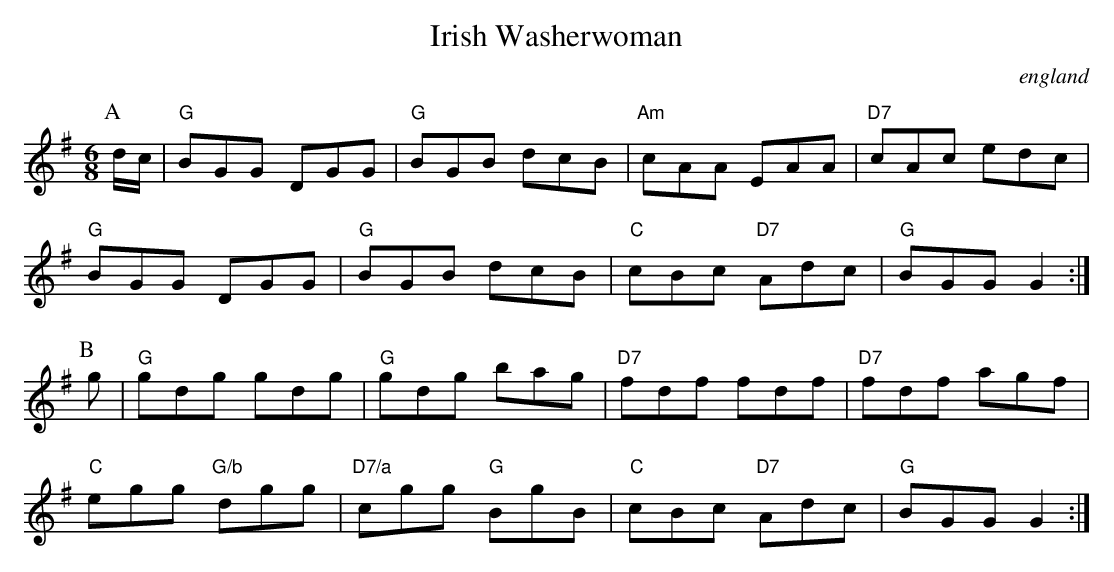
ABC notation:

X:1
T:Irish Washerwoman
O:england
M:6/8
K:G
P:A
d/2c/2|"G"BGG DGG|"G"BGB dcB|"Am"cAA EAA|"D7"cAc edc|
"G"BGG DGG|"G"BGB dcB|"C"cBc "D7"Adc|"G"BGG G2:|
P:B
g|"G"gdg gdg|"G"gdg bag|"D7"fdf fdf|"D7"fdf agf|
"C"egg "G/b"dgg|"D7/a"cgg "G"BgB|"C"cBc "D7"Adc|"G"BGG G2:|
